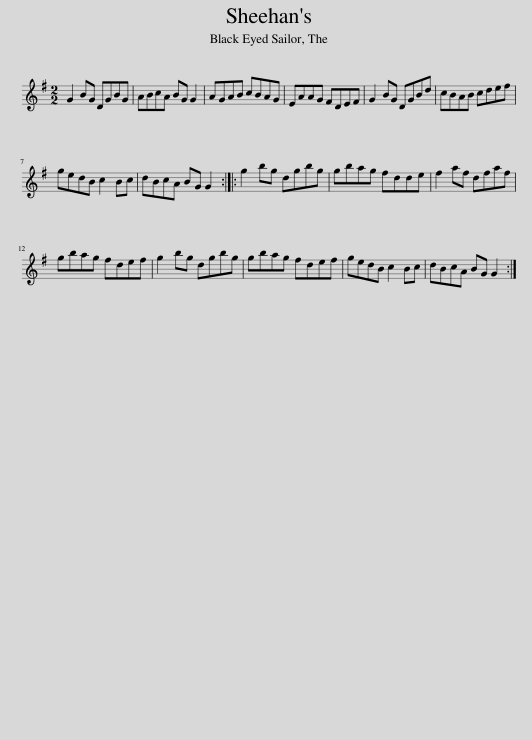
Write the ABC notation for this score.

X:1
L:1/8
M:2/2
I:linebreak $
K:G
V:1 treble
V:1
 G2 BG DGBG | ABcA BG G2 | AGAB cBAG | EAAG FDEF | G2 BG DGBd | %5
 cBAB cdef |$ gedB c2 Bc | dBcA BG G2 :: g2 bg dgbg | gbag fdde | %10
 f2 af dfaf |$ gbag fdef | g2 bg dgbg | gbag fdef | gedB c2 Bc | %15
 dBcA BG G2 :| %16
